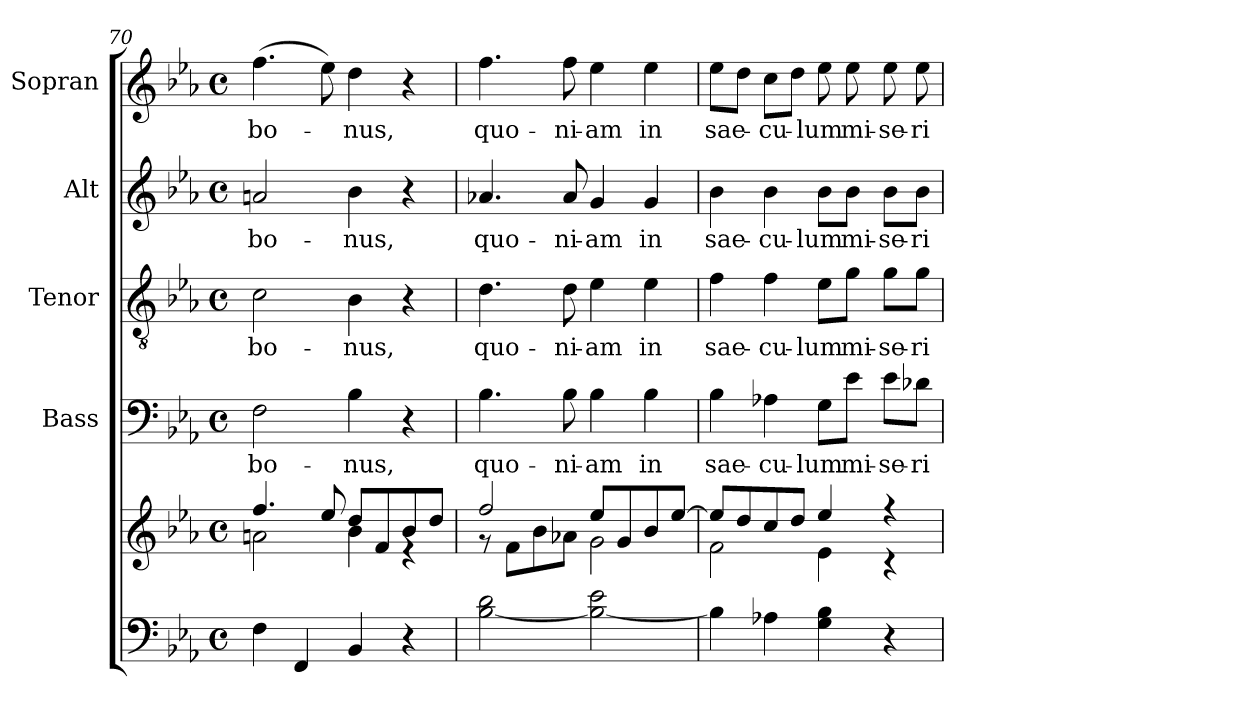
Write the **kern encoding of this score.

**kern	**kern	**kern	**text	**kern	**text	**kern	**text	**kern	**text
*part5	*part5	*part4	*part4	*part3	*part3	*part2	*part2	*part1	*part1
*staff6	*staff5	*staff4	*staff4	*staff3	*staff3	*staff2	*staff2	*staff1	*staff1
*	*	*I"Bass	*	*I"Tenor	*	*I"Alt	*	*I"Sopran	*
*	*	*I'B.	*	*I'T.	*	*I'A.	*	*I'S.	*
*clefF4	*clefG2	*clefF4	*	*clefGv2	*	*clefG2	*	*clefG2	*
*k[b-e-a-]	*k[b-e-a-]	*k[b-e-a-]	*	*k[b-e-a-]	*	*k[b-e-a-]	*	*k[b-e-a-]	*
*E-:	*E-:	*E-:	*	*E-:	*	*E-:	*	*E-:	*
*M4/4	*M4/4	*M4/4	*	*M4/4	*	*M4/4	*	*M4/4	*
*met(c)	*met(c)	*met(c)	*	*met(c)	*	*met(c)	*	*met(c)	*
=70	=70	=70	=70	=70	=70	=70	=70	=70	=70
*	*^	*	*	*	*	*	*	*	*
!	!	!	!	!LO:LY:b	!	!LO:LY:b	!	!LO:LY:b	!	!LO:LY:b
4F\	4.ff/	2an\	2F\	bo-	2c\	bo-	2an/	bo-	(>4.ff\	bo-
4FF/	.	.	.	.	.	.	.	.	.	.
.	8ee-/	.	.	.	.	.	.	.	8ee-\)	.
!	!	!	!	!LO:LY:b	!	!LO:LY:b	!	!LO:LY:b	!	!LO:LY:b
4BB-/	8dd/L	4b-\	4B-\	-nus,	4B-\	-nus,	4b-\	-nus,	4dd\	-nus,
.	8f/	.	.	.	.	.	.	.	.	.
4r	8b-/	4rd	4r	.	4r	.	4r	.	4r	.
.	8dd/J	.	.	.	.	.	.	.	.	.
!!LO:PB:g=z
=71	=71	=71	=71	=71	=71	=71	=71	=71	=71	=71
!	!	!	!	!LO:LY:b	!	!LO:LY:b	!	!LO:LY:b	!	!LO:LY:b
[2B-\ 2d\	2ff/	8rg	4.B-\	quo-	4.d\	quo-	4.a-X/	quo-	4.ff\	quo-
.	.	8f\L	.	.	.	.	.	.	.	.
.	.	8b-\	.	.	.	.	.	.	.	.
!	!	!	!	!LO:LY:b	!	!LO:LY:b	!	!LO:LY:b	!	!LO:LY:b
.	.	8a-X\J	8B-\	-ni-	8d\	-ni-	8a-/	-ni-	8ff\	-ni-
!	!	!	!	!LO:LY:b	!	!LO:LY:b	!	!LO:LY:b	!	!LO:LY:b
2B-\_ 2e-\	8ee-/L	2g\	4B-\	-am	4e-\	-am	4g/	-am	4ee-\	-am
.	8g/	.	.	.	.	.	.	.	.	.
!	!	!	!	!LO:LY:b	!	!LO:LY:b	!	!LO:LY:b	!	!LO:LY:b
.	8b-/	.	4B-\	in	4e-\	in	4g/	in	4ee-\	in
.	[>8ee-/J	.	.	.	.	.	.	.	.	.
=72	=72	=72	=72	=72	=72	=72	=72	=72	=72	=72
!	!	!	!	!LO:LY:b	!	!LO:LY:b	!	!LO:LY:b	!	!LO:LY:b
4B-\]	8ee-/L]	2f\	4B-\	sae-	4f\	sae-	4b-\	sae-	8ee-\L	sae-
.	8dd/	.	.	.	.	.	.	.	8dd\J	.
!	!	!	!	!LO:LY:b	!	!LO:LY:b	!	!LO:LY:b	!	!LO:LY:b
4A-X\	8cc/	.	4A-X\	-cu-	4f\	-cu-	4b-\	-cu-	8cc\L	-cu-
.	8dd/J	.	.	.	.	.	.	.	8dd\J	.
!	!	!	!	!LO:LY:b	!	!LO:LY:b	!	!LO:LY:b	!	!LO:LY:b
4G\ 4B-\	4ee-/	4e-\	8G\L	-lum	8e-\L	-lum	8b-\L	-lum	8ee-\	-lum
!	!	!	!	!LO:LY:b	!	!LO:LY:b	!	!LO:LY:b	!	!LO:LY:b
.	.	.	8e-\J	mi-	8g\J	mi-	8b-\J	mi-	8ee-\	mi-
!	!	!	!	!LO:LY:b	!	!LO:LY:b	!	!LO:LY:b	!	!LO:LY:b
4r	4r	4r	8e-\L	-se-	8g\L	-se-	8b-\L	-se-	8ee-\	-se-
!	!	!	!	!LO:LY:b	!	!LO:LY:b	!	!LO:LY:b	!	!LO:LY:b
.	.	.	8d-X\J	-ri-	8g\J	-ri-	8b-\J	-ri-	8ee-\	-ri-
*	*v	*v	*	*	*	*	*	*	*	*
=	=	=	=	=	=	=	=	=	=
*-	*-	*-	*-	*-	*-	*-	*-	*-	*-
